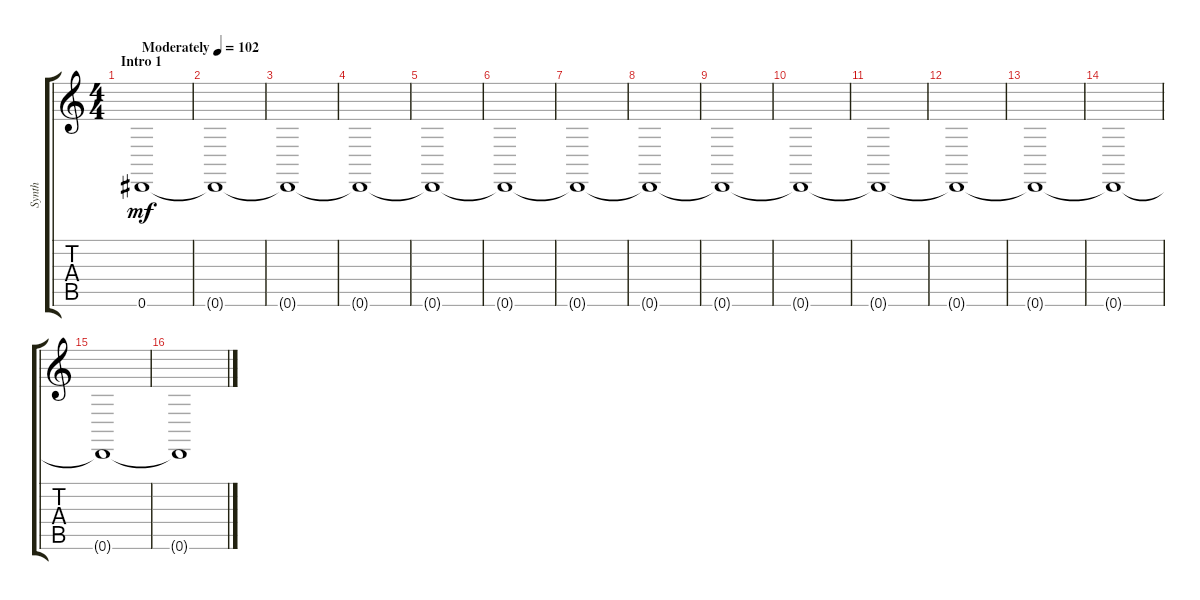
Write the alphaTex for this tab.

\track ("Synth" "Synth") {instrument stringensemble1}
\staff {score tabs}
\tuning (Eb4 Bb3 Gb3 Db3 Ab2 Eb2) {hide}
\ts (4 4)
\section ("" "Intro 1")
\tempo (102 "Moderately")
\clef g2
\ks c
0.6.1{dy mf instrument stringensemble1} |
0.6{t}.1 |
0.6{t}.1 |
0.6{t}.1 |
0.6{t}.1 |
0.6{t}.1 |
0.6{t}.1 |
0.6{t}.1 |
0.6{t}.1 |
0.6{t}.1 |
0.6{t}.1 |
0.6{t}.1 |
0.6{t}.1 |
0.6{t}.1 |
0.6{t}.1 |
0.6{t}.1
